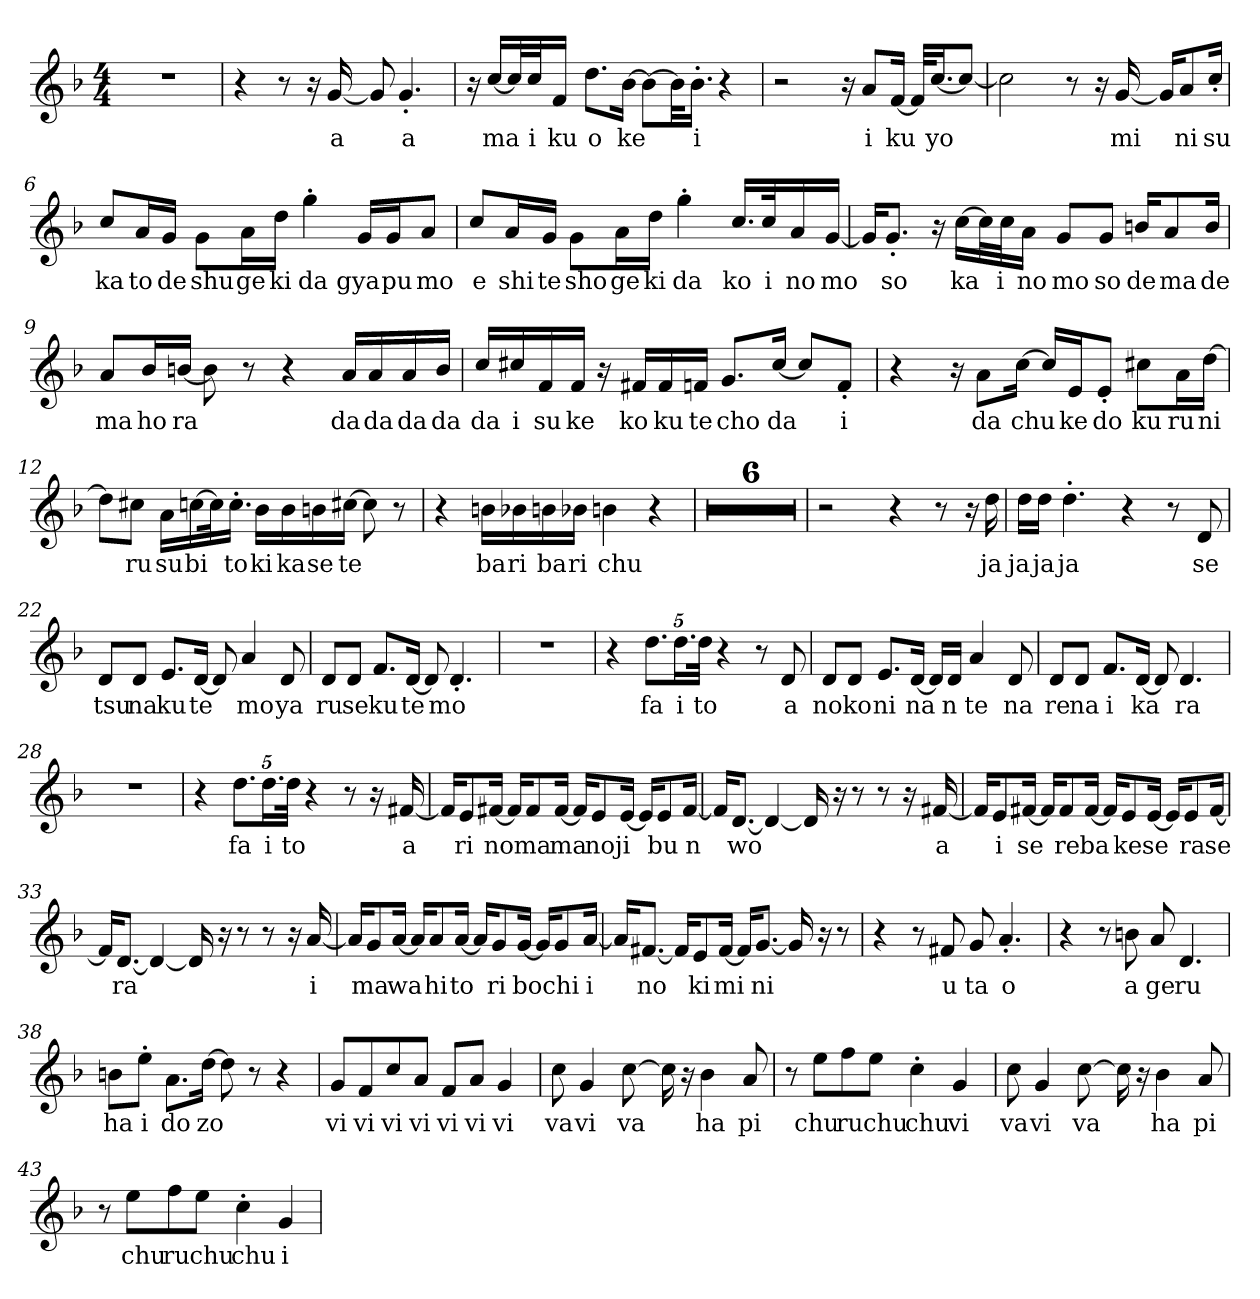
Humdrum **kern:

**kern	**text
*part1	*part1
*staff1	*staff1
*clefG2	*
*k[b-]	*
*M4/4	*
*MM148	*
=1	=1
1r	.
=2	=2
4r	.
8r	.
16r	.
[16g	a
8g]	.
4.g'	a
=3	=3
16r	.
[16ccLL	ma
32ccL]	.
32ccJ	i
16fJJ	ku
8.ddL	o
[16b-Jk	ke
8b-L_	.
32b-KL]	.
16.b-'JJ	i
4r	.
=4	=4
2r	.
16r	.
8aL	i
[16fJk	ku
32fKLL]	.
[16.ccJ	yo
8ccJ_	.
=5	=5
2cc]	.
8r	.
16r	.
[16g	mi
16gKL]	.
8a	ni
16cc'Jk	su
=6	=6
8ccL	ka
16aL	to
16gJJ	de
8gL	shu
16aL	ge
16ddJJ	ki
4gg'	da
16gLL	gya
16gJ	pu
8aJ	mo
=7	=7
8ccL	e
16aL	shi
16gJJ	te
8gL	sho
16aL	ge
16ddJJ	ki
4gg'	da
16.ccLL	ko
32ccK	i
16a	no
[16gJJ	mo
=8	=8
16gKL]	.
8.g'J	so
16r	.
[16ccLL	ka
32ccL]	.
32ccJ	i
16aJJ	no
8gL	mo
8gJ	so
16bnKL	de
8a	ma
16bJk	de
=9	=9
8aL	ma
16b-L	ho
[16bnJJ	ra
8b]	.
8r	.
4r	.
16aLL	da
16a	da
16a	da
16bJJ	da
=10	=10
16ccLL	da
16cc#X	i
16f	su
16fJJ	ke
16r	.
16f#XLL	ko
16f#	ku
16fnJJ	te
8.gL	cho
[16cc#Jk	da
8cc#L]	.
8f'J	i
=11	=11
4r	.
16r	.
8aL	da
[16ccJk	chu
16ccLL]	.
16eJ	ke
8e'J	do
8cc#XL	ku
16aL	ru
[16ddJJ	ni
=12	=12
8ddL]	.
8cc#XJ	ru
16aLL	su
[16ccn	bi
32ccK]	.
16.cc'JJ	to
16b-LL	ki
16b-	ka
16bn	se
[16cc#XJJ	te
8cc#]	.
8r	.
=13	=13
4r	.
16bnLL	ba
16b-X	ri
16bn	ba
16b-XJJ	ri
4bn	chu
4r	.
=14	=14
1r	.
=15	=15
1r	.
=16	=16
1r	.
=17	=17
1r	.
=18	=18
1r	.
=19	=19
1r	.
=20	=20
2r	.
4r	.
8r	.
16r	.
16dd	ja
=21	=21
16ddLL	ja
16ddJJ	ja
4.dd'	ja
4r	.
8r	.
8d	se
=22	=22
8dL	tsu
8dJ	na
8.eL	ku
[16dJk	te
8d]	.
4a	mo
8d	ya
=23	=23
8dL	ru
8dJ	se
8.fL	ku
[16dJk	te
8d]	.
4.d'	mo
=24	=24
1r	.
=25	=25
4r	.
10.ddL	fa
20.ddL	i
40ddJJk	to
4r	.
8r	.
8d	a
=26	=26
8dL	no
8dJ	ko
8.eL	ni
[16dJk	na
16dLL]	.
16dJJ	n
4a	te
8d	na
=27	=27
8dL	re
8dJ	na
8.fL	i
[16dJk	ka
8d]	.
4.d	ra
=28	=28
1r	.
=29	=29
4r	.
10.ddL	fa
20.ddL	i
40ddJJk	to
4r	.
8r	.
16r	.
[16f#X	a
=30	=30
16f#KL]	.
8e	ri
[16f#XJk	no
16f#KL]	.
8f#	ma
[16f#Jk	ma
16f#KL]	.
8e	no
[16eJk	ji
16eKL]	.
8e	bu
[16f#Jk	n
=31	=31
16f#KL]	.
[8.dJ	wo
4d_	.
16d]	.
16r	.
8r	.
8r	.
16r	.
[16f#X	a
=32	=32
16f#KL]	.
8e	i
[16f#XJk	se
16f#KL]	.
8f#	re
[16f#Jk	ba
16f#KL]	.
8e	ke
[16eJk	se
16eKL]	.
8e	ra
[16f#Jk	se
=33	=33
16f#KL]	.
[8.dJ	ra
4d_	.
16d]	.
16r	.
8r	.
8r	.
16r	.
[16a	i
=34	=34
16aKL]	.
8g	ma
[16aJk	wa
16aKL]	.
8a	hi
[16aJk	to
16aKL]	.
8g	ri
[16gJk	bo
16gKL]	.
8g	chi
[16aJk	i
=35	=35
16aKL]	.
[8.f#XJ	no
16f#KL]	.
8e	ki
[16f#Jk	mi
16f#KL]	.
[8.gJ	ni
16g]	.
16r	.
8r	.
=36	=36
4r	.
8r	.
8f#X	u
8g	ta
4.a'	o
=37	=37
4r	.
8r	.
8bn	a
8a	ge
4.d	ru
=38	=38
8bnL	ha
8ee'J	i
8.aL	do
[16ddJk	zo
8dd]	.
8r	.
4r	.
=39	=39
8gL	vi
8f	vi
8cc	vi
8aJ	vi
8fL	vi
8aJ	vi
4g	vi
=40	=40
8cc	va
4g	vi
[8cc	va
16cc]	.
16r	.
4b-	ha
8a	pi
=41	=41
8r	.
8eeL	chu
8ff	ru
8eeJ	chu
4cc'	chu
4g	vi
=42	=42
8cc	va
4g	vi
[8cc	va
16cc]	.
16r	.
4b-	ha
8a	pi
=43	=43
8r	.
8eeL	chu
8ff	ru
8eeJ	chu
4cc'	chu
4g	i
=	=
*-	*-
